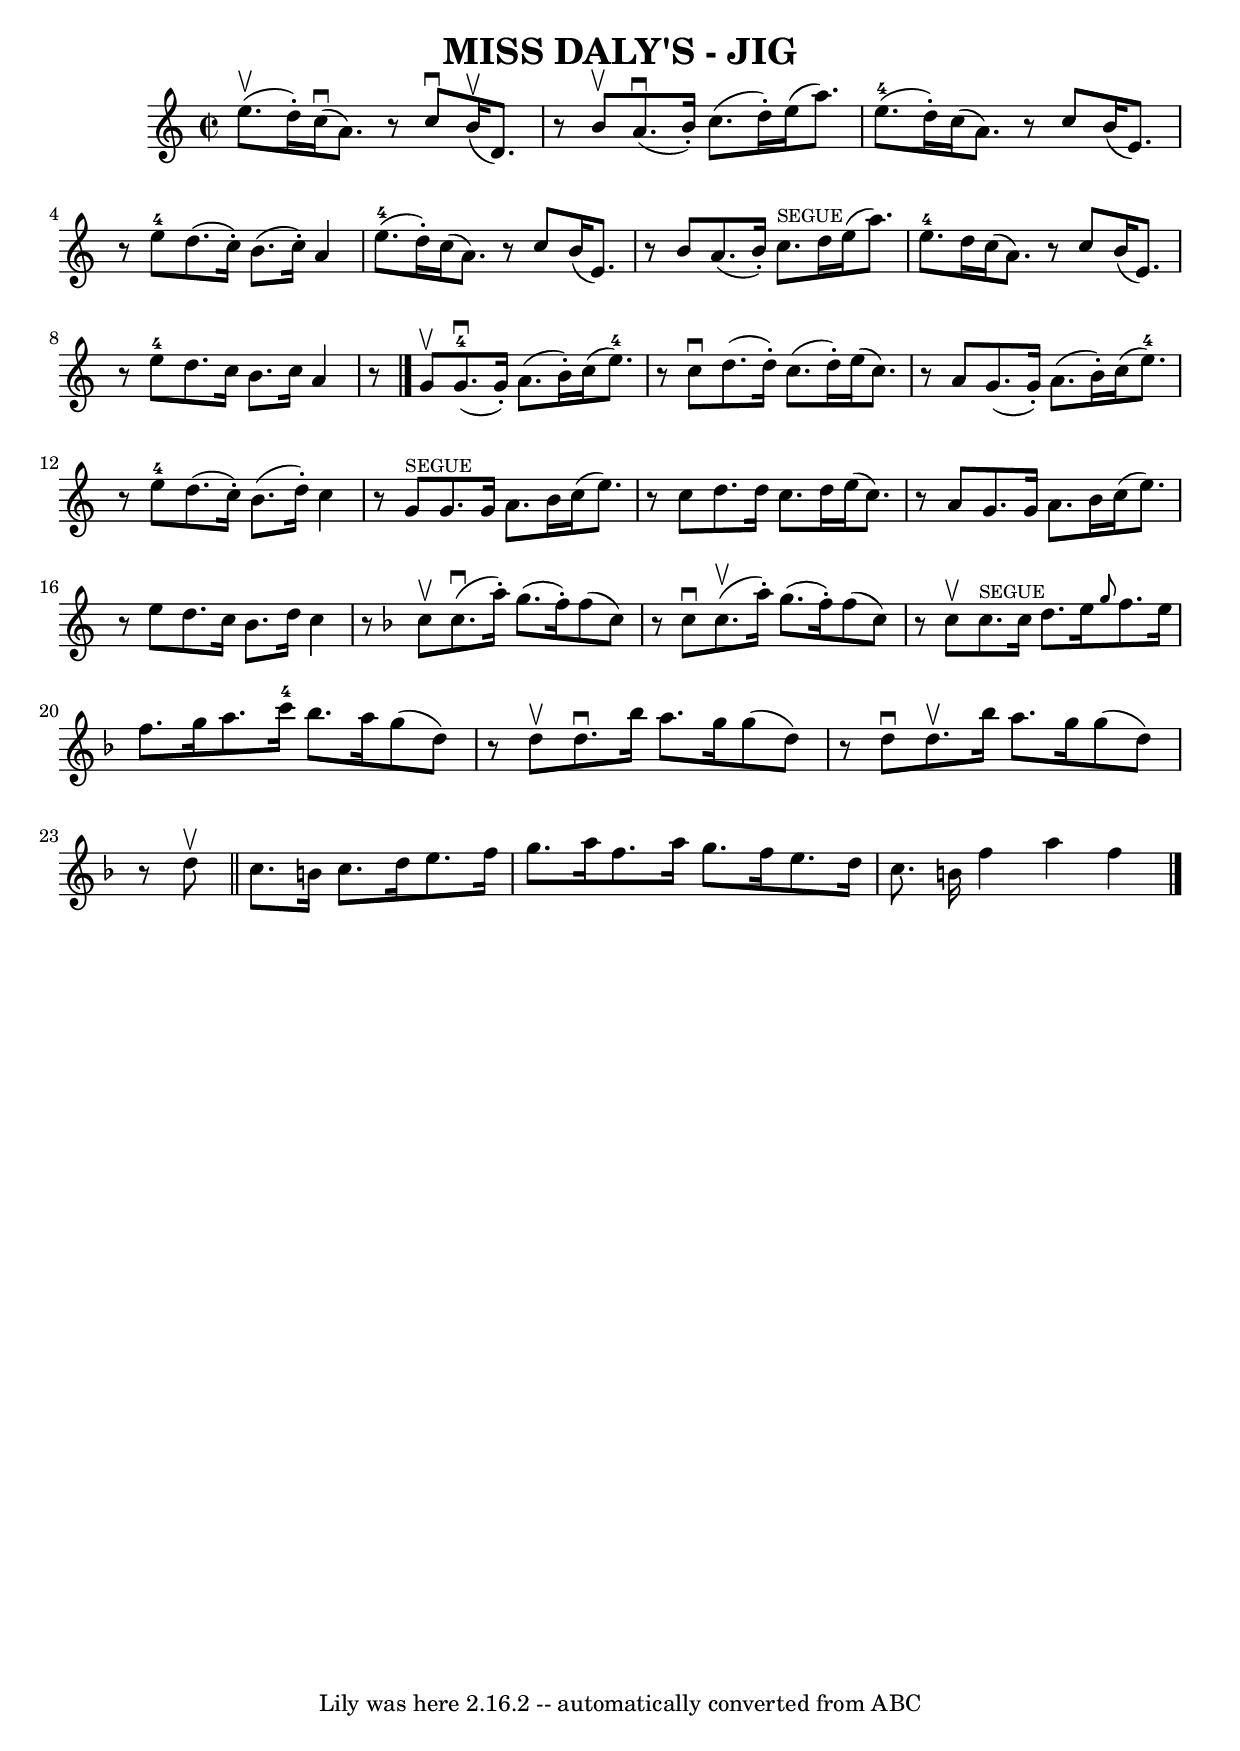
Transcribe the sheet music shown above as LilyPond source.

\version "2.7.40"
\include "Mammoth.ily"
\header {
	%% book = "Ryan's Mammoth Collection of Fiddle Tunes"
	crossRefNumber = "1"
	footnotes = ""
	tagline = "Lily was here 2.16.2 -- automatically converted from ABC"
	title = "MISS DALY'S - JIG"
}
voicedefault =  {
\set Score.defaultBarType = "empty"

\override Staff.TimeSignature #'style = #'C
 \time 2/2 \key a \minor e''8. (^\upbow d''16 -.)       |
     
c''16 (^\downbow a'8.)   r8 c''8^\downbow b'16 (^\upbow d'8.)   
r8 b'8^\upbow   |
 a'8. (^\downbow b'16 -.) c''8. (d''16 -. 
-) e''16 (a''8.) e''8.-4(d''16 -.)       |
 c''16 (
 a'8.)   r8 c''8 b'16 (e'8.)   r8 e''8-4   |
 d''8. (
 c''16 -.) b'8. (c''16 -.) a'4 e''8.-4(d''16 -.)   
|
     |
 c''16 (a'8.)   r8 c''8 b'16 (e'8.)   r8 
b'8    |
 a'8. (b'16 -.) c''8.^\segue d''16 e''16 (
a''8.) e''8.-4 d''16        |
 c''16 (a'8.)   r8 c''8 
 b'16 (e'8.)   r8 e''8-4   |
 d''8. c''16 b'8.    
c''16 a'4    r8   \bar "|." g'8^\upbow       |
 g'8. 
-4(^\downbow g'16 -.) a'8. (b'16 -.) c''16 (e''8.-4)   
r8 c''8^\downbow   |
 d''8. (d''16 -.) c''8. (d''16 -.)   
e''16 (c''8.)   r8 a'8        |
 g'8. (g'16 -.) a'8. (
b'16 -.) c''16 (e''8.-4)   r8 e''8-4   |
 d''8. (
c''16 -.) b'8. (d''16 -.) c''4    r8 g'8^\segue   |
     
|
 g'8. g'16 a'8. b'16 c''16 (e''8.)   r8 c''8    
|
 d''8. d''16 c''8. d''16 e''16 (c''8.)   r8 a'8     
   |
 g'8. g'16 a'8. b'16 c''16 (e''8.)   r8 e''8    
|
 d''8. c''16 b'8. d''16 c''4    r8   \key f \major c''8 
^\upbow       |
 c''8. (^\downbow a''16 -.) g''8. (f''16 -. 
-) f''8 (c''8)   r8 c''8^\downbow   |
 c''8. (^\upbow   
a''16 -.) g''8. (f''16 -.) f''8 (c''8)   r8 c''8^\upbow       
|
 c''8.^\segue c''16 d''8. e''16  \grace { g''8  }   
f''8. e''16 f''8. g''16    |
 a''8. c'''16-4 bes''8.   
 a''16 g''8 (d''8)   r8 d''8^\upbow   |
     |
 d''8. 
^\downbow bes''16 a''8. g''16 g''8 (d''8)   r8 d''8^\downbow  
 |
 d''8.^\upbow bes''16 a''8. g''16 g''8 (d''8)   r8 
d''8^\upbow   \bar "||" c''8. b'16 c''8. d''16 e''8. f''16    
g''8. a''16    |
 f''8. a''16 g''8. f''16 e''8. d''16 
 c''8. b'16    \bar ":|" f''4 a''4 f''4    <<   \bar "|."  >>   
}

\score{
    <<

	\context Staff="default"
	{
	    \voicedefault 
	}

    >>
	\layout {
	}
	\midi {}
}
